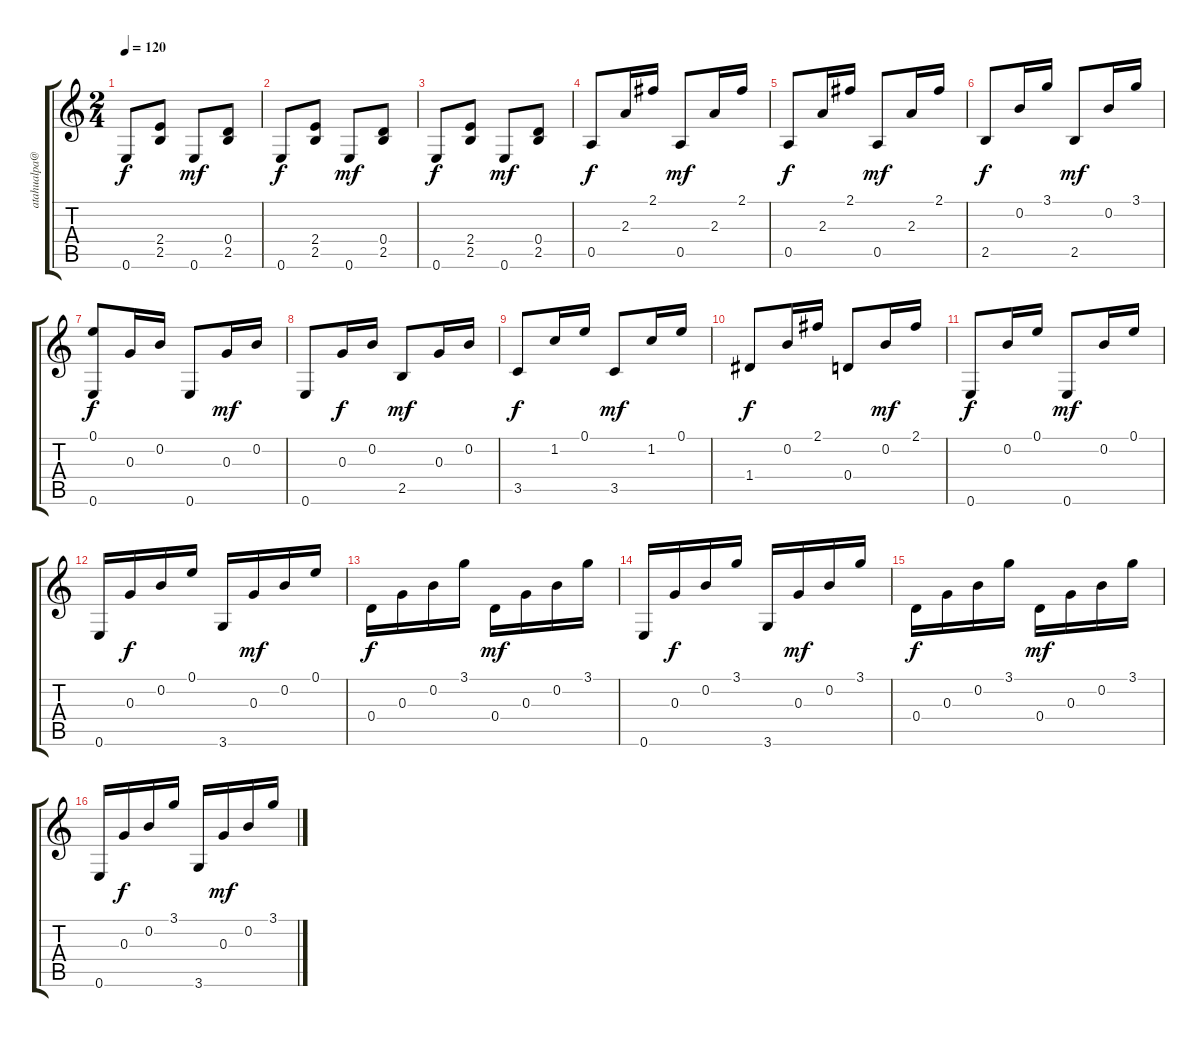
\track ("" "atahualpa@") {instrument acousticguitarnylon}
\staff {score tabs}
\tuning (E4 B3 G3 D3 A2 E2) {hide}
\ts (2 4)
\tempo 120
\clef g2
\ks c
0.6.8{dy f} (2.4 2.5).8 0.6.8{dy mf} (0.4 2.5).8 |
0.6.8{dy f} (2.4 2.5).8 0.6.8{dy mf} (0.4 2.5).8 |
0.6.8{dy f} (2.4 2.5).8 0.6.8{dy mf} (0.4 2.5).8 |
0.5.8{dy f} 2.3.16 2.1.16 0.5.8{dy mf} 2.3.16 2.1.16 |
0.5.8{dy f} 2.3.16 2.1.16 0.5.8{dy mf} 2.3.16 2.1.16 |
2.5.8{dy f} 0.2.16 3.1.16 2.5.8{dy mf} 0.2.16 3.1.16 |
(0.1 0.6).8{dy f} 0.3.16 0.2.16 0.6.8 0.3.16{dy mf} 0.2.16 |
0.6.8 0.3.16{dy f} 0.2.16 2.5.8{dy mf} 0.3.16 0.2.16 |
3.5.8{dy f} 1.2.16 0.1.16 3.5.8{dy mf} 1.2.16 0.1.16 |
1.4.8{dy f} 0.2.16 2.1.16 0.4.8 0.2.16{dy mf} 2.1.16 |
0.6.8{dy f} 0.2.16 0.1.16 0.6.8{dy mf} 0.2.16 0.1.16 |
0.6.16 0.3.16{dy f} 0.2.16 0.1.16 3.6.16 0.3.16{dy mf} 0.2.16 0.1.16 |
0.4.16{dy f} 0.3.16 0.2.16 3.1.16 0.4.16{dy mf} 0.3.16 0.2.16 3.1.16 |
0.6.16 0.3.16{dy f} 0.2.16 3.1.16 3.6.16 0.3.16{dy mf} 0.2.16 3.1.16 |
0.4.16{dy f} 0.3.16 0.2.16 3.1.16 0.4.16{dy mf} 0.3.16 0.2.16 3.1.16 |
0.6.16 0.3.16{dy f} 0.2.16 3.1.16 3.6.16 0.3.16{dy mf} 0.2.16 3.1.16
